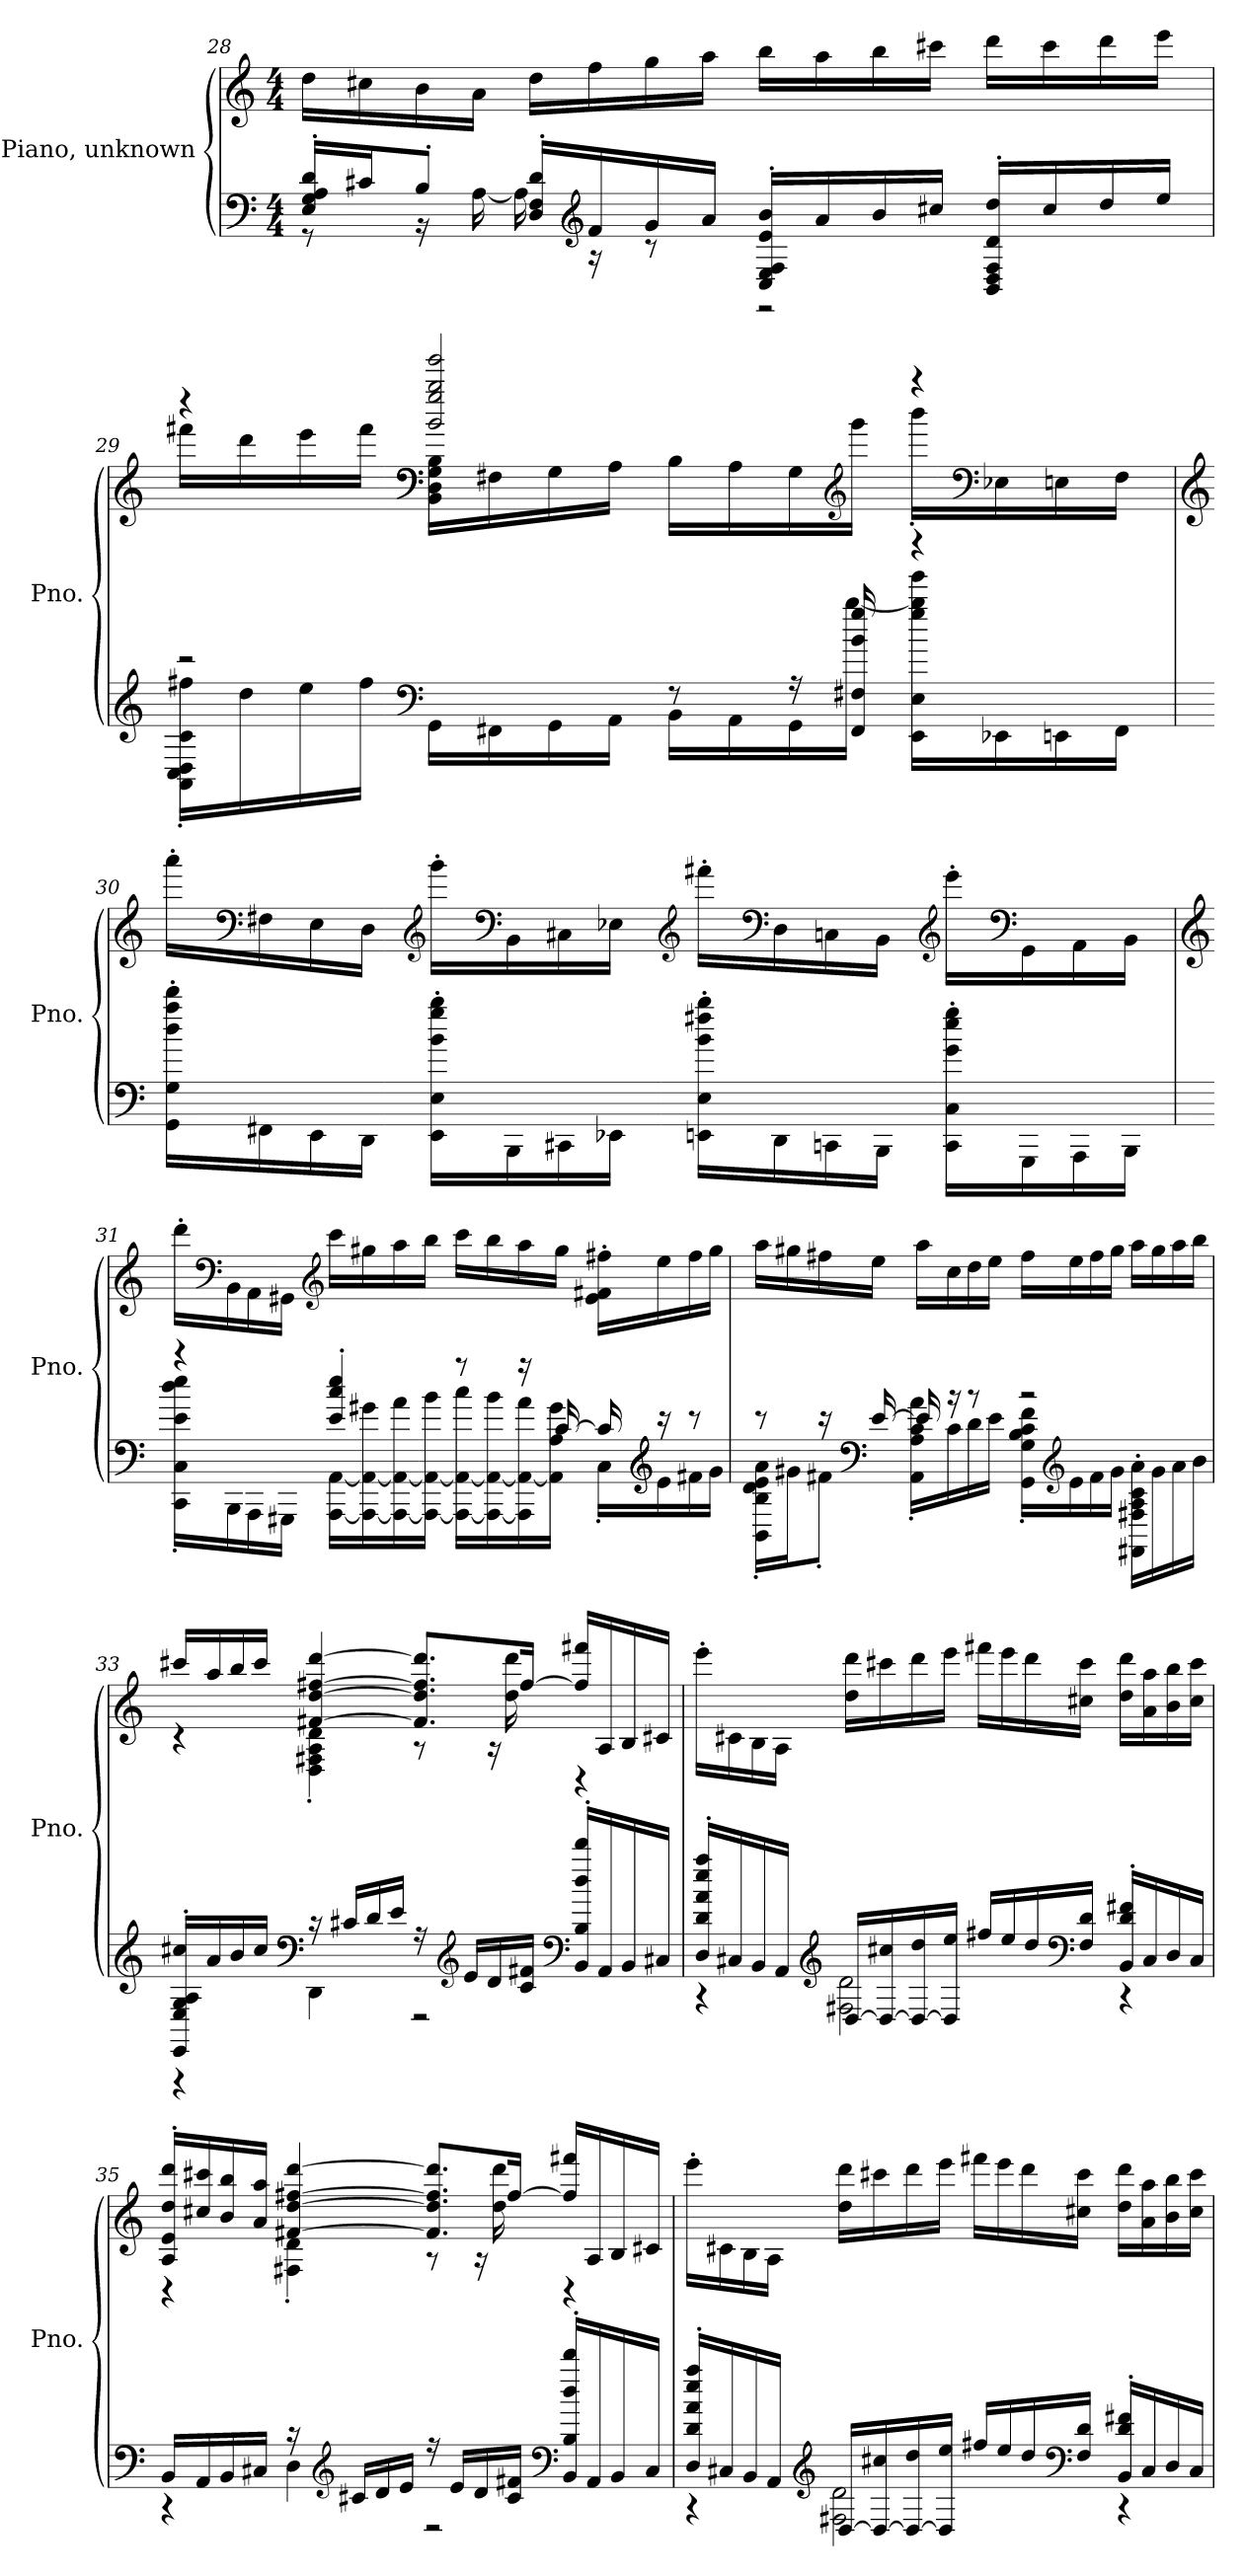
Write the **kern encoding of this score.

**kern	**kern
*part1	*part1
*staff2	*staff1
*I"Piano, unknown	*
*I'Pno.	*
!!LO:PB:g=z
*clefF4	*clefG2
*k[]	*k[]
*M4/4	*M4/4
=28	=28
*^	*
16E/' 16G/' 16A/' 16d/'LL	8r	16dd\LL
16c#X/J	.	16cc#X\
8B'/J	16r	16b\
.	[16A\	16a\JJ
16D/' 16F/' 16d/'LL	16A\]	16dd\LL
*clefG2	*	*
16f/	16r	16ff\
16g/	8r	16gg\
16a/JJ	.	16aa\JJ
16C/' 16E/' 16F/' 16e/' 16b/'LL	2r	16bb\LL
16a/	.	16aa\
16b/	.	16bb\
16cc#X/JJ	.	16ccc#X\JJ
16BB/' 16D/' 16F/' 16d/' 16dd/'LL	.	16ddd\LL
16cc#/	.	16ccc#\
16dd/	.	16ddd\
16ee/JJ	.	16eee\JJ
!!LO:LB:g=z
=29	=29	=29
*	*	*^
2r	16AA\' 16C\' 16D\' 16c\' 16ff#X\'LL	4r	16fff#X\LL
.	16dd\	.	16ddd\
.	16ee\	.	16eee\
.	16ff#\JJ	.	16fff#\JJ
*clefF4	*	*clefF4	*
.	16GG\LL	2b/ 2gg/ 2bb/ 2ggg/	16BB\ 16D\ 16G\ 16B\LL
.	16FF#X\	.	16F#X\
.	16GG\	.	16G\
.	16AA\JJ	.	16A\JJ
8r	16BB\LL	.	16B\LL
.	16AA\	.	16A\
16r	16GG\	.	16G\
*	*	*clefG2	*
16FF#/ 16F#X/ 16b/ 16gg/	[16bb\JJ	.	16ggg\JJ
4r	16EE\ 16E\ 16gg\ 16bb\] 16ggg\LL	4r	16bbb'\LL
*	*	*clefF4	*
.	16EE-X\	.	16E-X\
.	16EEn\	.	16En\
.	16FF#\JJ	.	16F#\JJ
*v	*v	*	*
*	*v	*v
!!LO:LB:g=z
=30	=30
*	*clefG2
16GG\' 16G\' 16dd\' 16aa\' 16ddd\'LL	16aaa'\LL
*	*clefF4
16FF#X\	16F#X\
16EE\	16E\
16DD\JJ	16D\JJ
*	*clefG2
16EE\' 16E\' 16b\' 16gg\' 16bb\'LL	16ggg'\LL
*	*clefF4
16BBB\	16BB\
16CC#X\	16C#X\
16EE-X\JJ	16E-X\JJ
*	*clefG2
16EEn\' 16E\' 16b\' 16ff#X\' 16bb\'LL	16fff#X'\LL
*	*clefF4
16DD\	16D\
16CCn\	16Cn\
16BBB\JJ	16BB\JJ
*	*clefG2
16CC\' 16C\' 16g\' 16ee\' 16gg\'LL	16eee'\LL
*	*clefF4
16GGG\	16GG\
16AAA\	16AA\
16BBB\JJ	16BB\JJ
!!LO:LB:g=z
=31	=31
*	*clefG2
*^	*
4r	16CC\' 16C\' 16e\' 16dd\' 16ee\'LL	16ddd'\LL
*	*	*clefF4
.	16BBB\	16BB\
.	16AAA\	16AA\
.	16GGG#X\JJ	16GG#X\JJ
*	*	*clefG2
4e/' 4cc/' 4ee/'	[16AAA\ [16AA\LL	16ccc\LL
.	16AAA\_ 16AA\_ 16g#X\	16gg#X\
.	16AAA\_ 16AA\_ 16a\	16aa\
.	16AAA\_ 16AA\_ 16b\JJ	16bb\JJ
8r	16AAA\_ 16AA\_ 16cc\LL	16ccc\LL
.	16AAA\_ 16AA\_ 16b\	16bb\
16r	16AAA\] 16AA\_ 16a\	16aa\
[16c/	16AA\] 16A\ 16g#\JJ	16gg#\JJ
16c/]	16C'\LL	16e\' 16f#X\' 16ff#X\'LL
*clefG2	*	*
16r	16e\	16ee\
8r	16f#X\	16ff#\
.	16g#\JJ	16gg#\JJ
!!LO:LB:g=z
=32	=32	=32
8r	16BB\' 16B\' 16d\' 16e\' 16a\'LL	16aa\LL
.	16g#X\J	16gg#X\
16r	8f#X'\J	16ff#X\
*clefF4	*	*
[16e/	.	16ee\JJ
16e/]	16AA\' 16A\' 16c\' 16a\'LL	16aa\LL
16r	16c\	16cc\
8r	16d\	16dd\
.	16e\JJ	16ee\JJ
2r	16GG\' 16G\' 16B\' 16c\' 16f#\'LL	16ff#\LL
*clefG2	*	*
.	16e\	16ee\
.	16f#\	16ff#\
.	16g#\JJ	16gg#\JJ
.	16FF#X\' 16F#X\' 16A\' 16c\' 16a\'LL	16aa\LL
.	16g#\	16gg#\
.	16a\	16aa\
.	16b\JJ	16bb\JJ
!!LO:LB:g=z
=33	=33	=33
*	*	*^
16EE/' 16E/' 16G/' 16A/' 16cc#X/'LL	4r	16ccc#X/LL	4r
16a/	.	16aa/	.
16b/	.	16bb/	.
16cc#/JJ	.	16ccc#/JJ	.
*clefF4	*	*	*
16r	4DD\	[4f#X/ [4dd/ [4ff#X/ [4ddd/	4D\' 4F#X\' 4A\' 4d\'
16c#X/LL	.	.	.
16d/	.	.	.
16e/JJ	.	.	.
16r	2r	8.f#/] 8.dd/] 8.ff#/] 8.ddd/]L	8r
*clefG2	*	*	*
16e/LL	.	.	.
16d/	.	.	16r
16c#/ 16f#X/JJ	.	[16ff#/Jk	16dd\ 16ddd\
*clefF4	*	*	*
16BB/' 16B/' 16dd/' 16ddd/'LL	.	16ff#/] 16fff#X/LL	4r
16AA/	.	16A/	.
16BB/	.	16B/	.
16C#X/JJ	.	16c#X/JJ	.
*	*	*v	*v
!!LO:PB:g=z
=34	=34	=34
16D/' 16d/' 16a/' 16ee/' 16aa/'LL	4r	16eee'\LL
16C#X/	.	16c#X\
16BB/	.	16B\
16AA/JJ	.	16A\JJ
*clefG2	*	*
[16D/LL	2F#X\ 2d\	16dd\ 16ddd\LL
16D/_ 16cc#X/	.	16ccc#X\
16D/_ 16dd/	.	16ddd\
16D/] 16ee/JJ	.	16eee\JJ
16ff#X/LL	.	16fff#X\LL
16ee/	.	16eee\
16dd/	.	16ddd\
*clefF4	*	*
16F#/ 16d/JJ	.	16cc#X\ 16ccc#\JJ
16BB/' 16d/' 16f#X/'LL	4r	16dd\ 16ddd\LL
16C#/	.	16a\ 16aa\
16D/	.	16b\ 16bb\
16C#/JJ	.	16cc#\ 16ccc#\JJ
!!LO:LB:g=z
=35	=35	=35
*	*	*^
16BB/LL	4r	16A/' 16e/' 16dd/' 16ddd/'LL	4r
16AA/	.	16cc#X/ 16ccc#X/	.
16BB/	.	16b/ 16bb/	.
16C#X/JJ	.	16a/ 16aa/JJ	.
16r	4D\	[4f#X/ [4dd/ [4ff#X/ [4ddd/	4F#X\' 4d\'
*clefG2	*	*	*
16c#X/LL	.	.	.
16d/	.	.	.
16e/JJ	.	.	.
16r	2r	8.f#/] 8.dd/] 8.ff#/] 8.ddd/]L	8r
16e/LL	.	.	.
16d/	.	.	16r
16c#/ 16f#X/JJ	.	[16ff#/Jk	16dd\ 16ddd\
*clefF4	*	*	*
16BB/' 16B/' 16dd/' 16ddd/'LL	.	16ff#/] 16fff#X/LL	4r
16AA/	.	16A/	.
16BB/	.	16B/	.
16C#/JJ	.	16c#X/JJ	.
*	*	*v	*v
!!LO:LB:g=z
=36	=36	=36
16D/' 16d/' 16a/' 16ee/' 16aa/'LL	4r	16eee'\LL
16C#X/	.	16c#X\
16BB/	.	16B\
16AA/JJ	.	16A\JJ
*clefG2	*	*
[16D/LL	2F#X\ 2d\	16dd\ 16ddd\LL
16D/_ 16cc#X/	.	16ccc#X\
16D/_ 16dd/	.	16ddd\
16D/] 16ee/JJ	.	16eee\JJ
16ff#X/LL	.	16fff#X\LL
16ee/	.	16eee\
16dd/	.	16ddd\
*clefF4	*	*
16F#/ 16d/JJ	.	16cc#X\ 16ccc#\JJ
16BB/' 16d/' 16f#X/'LL	4r	16dd\ 16ddd\LL
16C#/	.	16a\ 16aa\
16D/	.	16b\ 16bb\
16C#/JJ	.	16cc#\ 16ccc#\JJ
*v	*v	*
=	=
*-	*-
